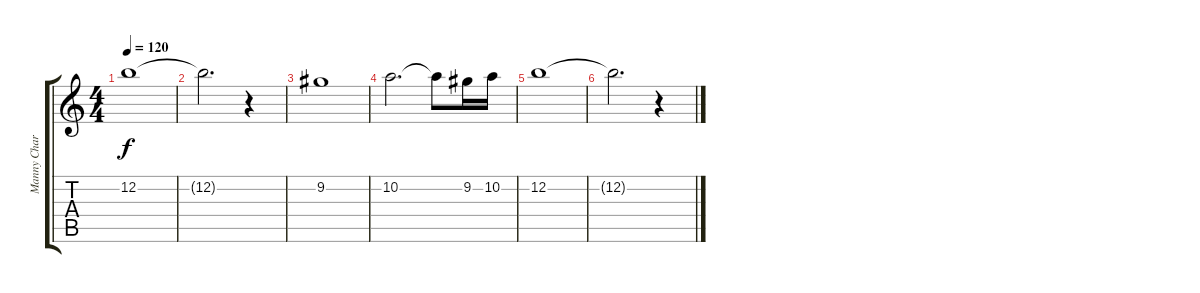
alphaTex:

\track ("Manny Charlton (solo guitar #2)" "Manny Char") {instrument overdrivenguitar}
\staff {score tabs}
\tuning (E4 B3 G3 D3 A2 E2) {hide}
\ts (4 4)
\tempo 120
\clef g2
\ks c
12.2.1{dy f} |
12.2{t}.2{d} r.4 |
9.2.1 |
10.2.2{d} 10.2{t}.8 9.2.16 10.2.16 |
12.2.1 |
12.2{t}.2{d} r.4
